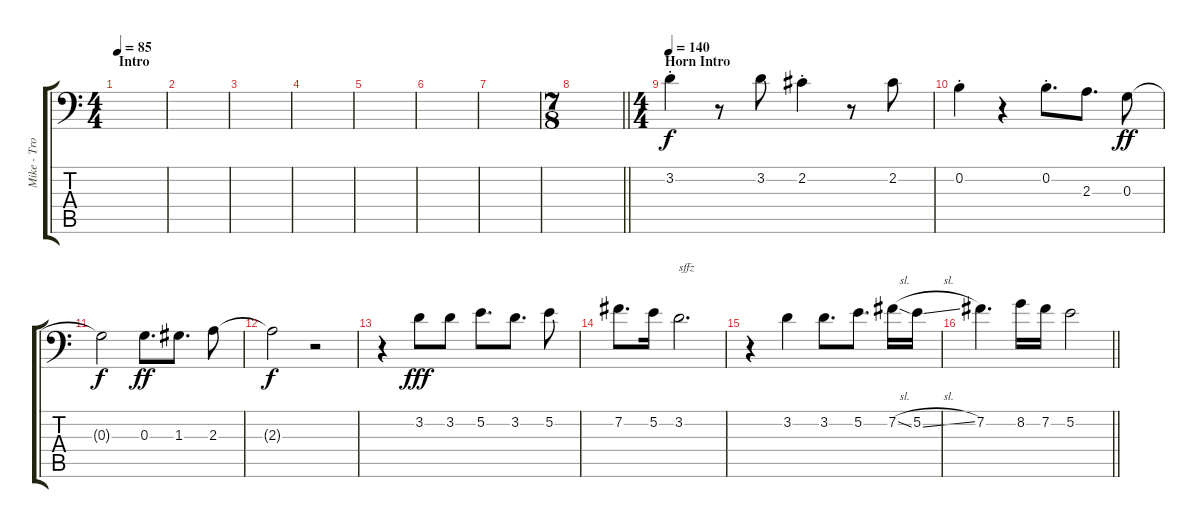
\track ("Mike - Trombone" "Mike - Tro") {instrument trombone}
\staff {score tabs}
\tuning (E4 B3 G3 D3 A2 A1) {hide}
\ts (4 4)
\section ("" "Intro")
\tempo 85
\clef f4
\ks c
|
|
|
|
|
|
|
\ts (7 8)
\barLineRight lightlight
|
\ts (4 4)
\section ("" "Horn Intro")
\tempo 140
3.2{st}.4 r.8 3.2.8 2.2{st}.4 r.8 2.2.8 |
0.2{st}.4 r.4 0.2{st}.8{d} 2.3.8{d} 0.3.8{dy ff} |
0.3{t}.2{dy f} 0.3.8{d dy ff} 1.3.8{d} 2.3.8 |
2.3{t}.2{dy f} r.2 |
r.4 3.2.8{dy fff} 3.2.8 5.2.8{d} 3.2.8{d} 5.2.8 |
7.2.8{d} 5.2.16 3.2.2{d txt "sffz"} |
r.4 3.2.4 3.2.8{d} 5.2.8{d} 7.2{sl}.16 5.2{sl}.16 |
\barLineRight lightlight
7.2.4{d} 8.2.16 7.2.16 5.2.2
